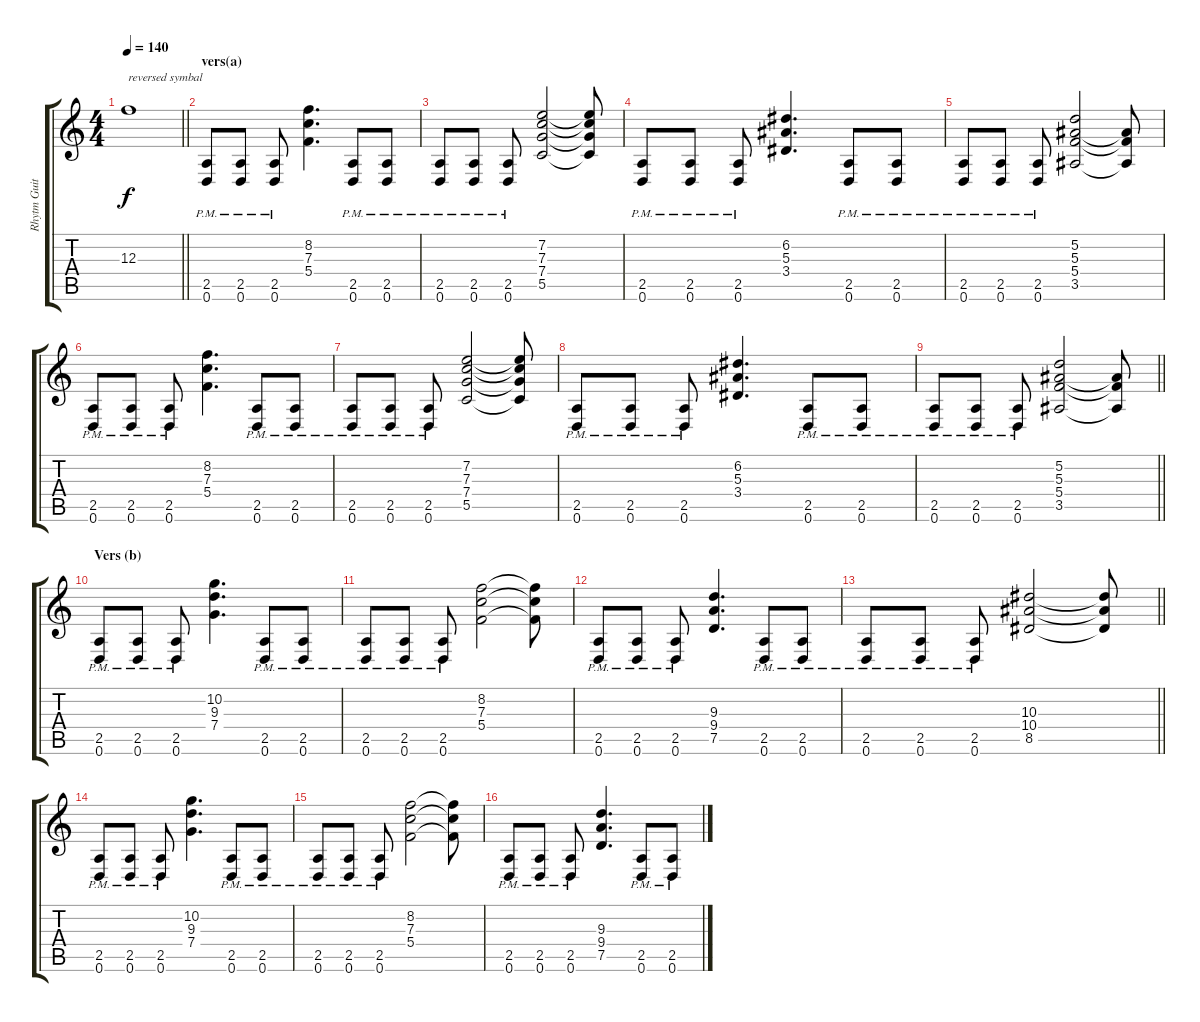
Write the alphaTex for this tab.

\track ("Rhytm Guitar - Martin Sweet" "Rhytm Guit") {instrument distortionguitar}
\staff {score tabs}
\tuning (D4 A3 F3 C3 G2 D2) {hide}
\ts (4 4)
\tempo 140
\clef g2
\barLineRight lightlight
\ks c
12.3.1{txt "reversed symbal" dy f instrument reversecymbal} |
\section ("" "vers(a)")
(2.5{pm} 0.6{pm}).8{instrument distortionguitar} (2.5{pm} 0.6{pm}).8 (2.5{pm} 0.6{pm}).8 (8.2 7.3 5.4).4{d} (2.5{pm} 0.6{pm}).8 (2.5{pm} 0.6{pm}).8 |
(2.5{pm} 0.6{pm}).8 (2.5{pm} 0.6{pm}).8 (2.5{pm} 0.6{pm}).8 (7.2 7.3 7.4 5.5).2 (7.2{t} 7.3{t} 7.4{t} 5.5{t}).8 |
(2.5{pm} 0.6{pm}).8 (2.5{pm} 0.6{pm}).8 (2.5{pm} 0.6{pm}).8 (6.2 5.3 3.4).4{d} (2.5{pm} 0.6{pm}).8 (2.5{pm} 0.6{pm}).8 |
(2.5{pm} 0.6{pm}).8 (2.5{pm} 0.6{pm}).8 (2.5{pm} 0.6{pm}).8 (5.2 5.3 5.4 3.5).2 (5.3{t} 5.4{t} 3.5{t}).8 |
(2.5{pm} 0.6{pm}).8 (2.5{pm} 0.6{pm}).8 (2.5{pm} 0.6{pm}).8 (8.2 7.3 5.4).4{d} (2.5{pm} 0.6{pm}).8 (2.5{pm} 0.6{pm}).8 |
(2.5{pm} 0.6{pm}).8 (2.5{pm} 0.6{pm}).8 (2.5{pm} 0.6{pm}).8 (7.2 7.3 7.4 5.5).2 (7.2{t} 7.3{t} 7.4{t} 5.5{t}).8 |
(2.5{pm} 0.6{pm}).8 (2.5{pm} 0.6{pm}).8 (2.5{pm} 0.6{pm}).8 (6.2 5.3 3.4).4{d} (2.5{pm} 0.6{pm}).8 (2.5{pm} 0.6{pm}).8 |
\barLineRight lightlight
(2.5{pm} 0.6{pm}).8 (2.5{pm} 0.6{pm}).8 (2.5{pm} 0.6{pm}).8 (5.2 5.3 5.4 3.5).2 (5.3{t} 5.4{t} 3.5{t}).8 |
\section ("" "Vers (b)")
(2.5{pm} 0.6{pm}).8 (2.5{pm} 0.6{pm}).8 (2.5{pm} 0.6{pm}).8 (10.2 9.3 7.4).4{d} (2.5{pm} 0.6{pm}).8 (2.5{pm} 0.6{pm}).8 |
(2.5{pm} 0.6{pm}).8 (2.5{pm} 0.6{pm}).8 (2.5{pm} 0.6{pm}).8 (8.2 7.3 5.4).2 (8.2{t} 7.3{t} 5.4{t}).8 |
(2.5{pm} 0.6{pm}).8 (2.5{pm} 0.6{pm}).8 (2.5{pm} 0.6{pm}).8 (9.3 9.4 7.5).4{d} (2.5{pm} 0.6{pm}).8 (2.5{pm} 0.6{pm}).8 |
\barLineRight lightlight
(2.5{pm} 0.6{pm}).8 (2.5{pm} 0.6{pm}).8 (2.5{pm} 0.6{pm}).8 (10.3 10.4 8.5).2 (10.3{t} 10.4{t} 8.5{t}).8 |
(2.5{pm} 0.6{pm}).8 (2.5{pm} 0.6{pm}).8 (2.5{pm} 0.6{pm}).8 (10.2 9.3 7.4).4{d} (2.5{pm} 0.6{pm}).8 (2.5{pm} 0.6{pm}).8 |
(2.5{pm} 0.6{pm}).8 (2.5{pm} 0.6{pm}).8 (2.5{pm} 0.6{pm}).8 (8.2 7.3 5.4).2 (8.2{t} 7.3{t} 5.4{t}).8 |
(2.5{pm} 0.6{pm}).8 (2.5{pm} 0.6{pm}).8 (2.5{pm} 0.6{pm}).8 (9.3 9.4 7.5).4{d} (2.5{pm} 0.6{pm}).8 (2.5{pm} 0.6{pm}).8
